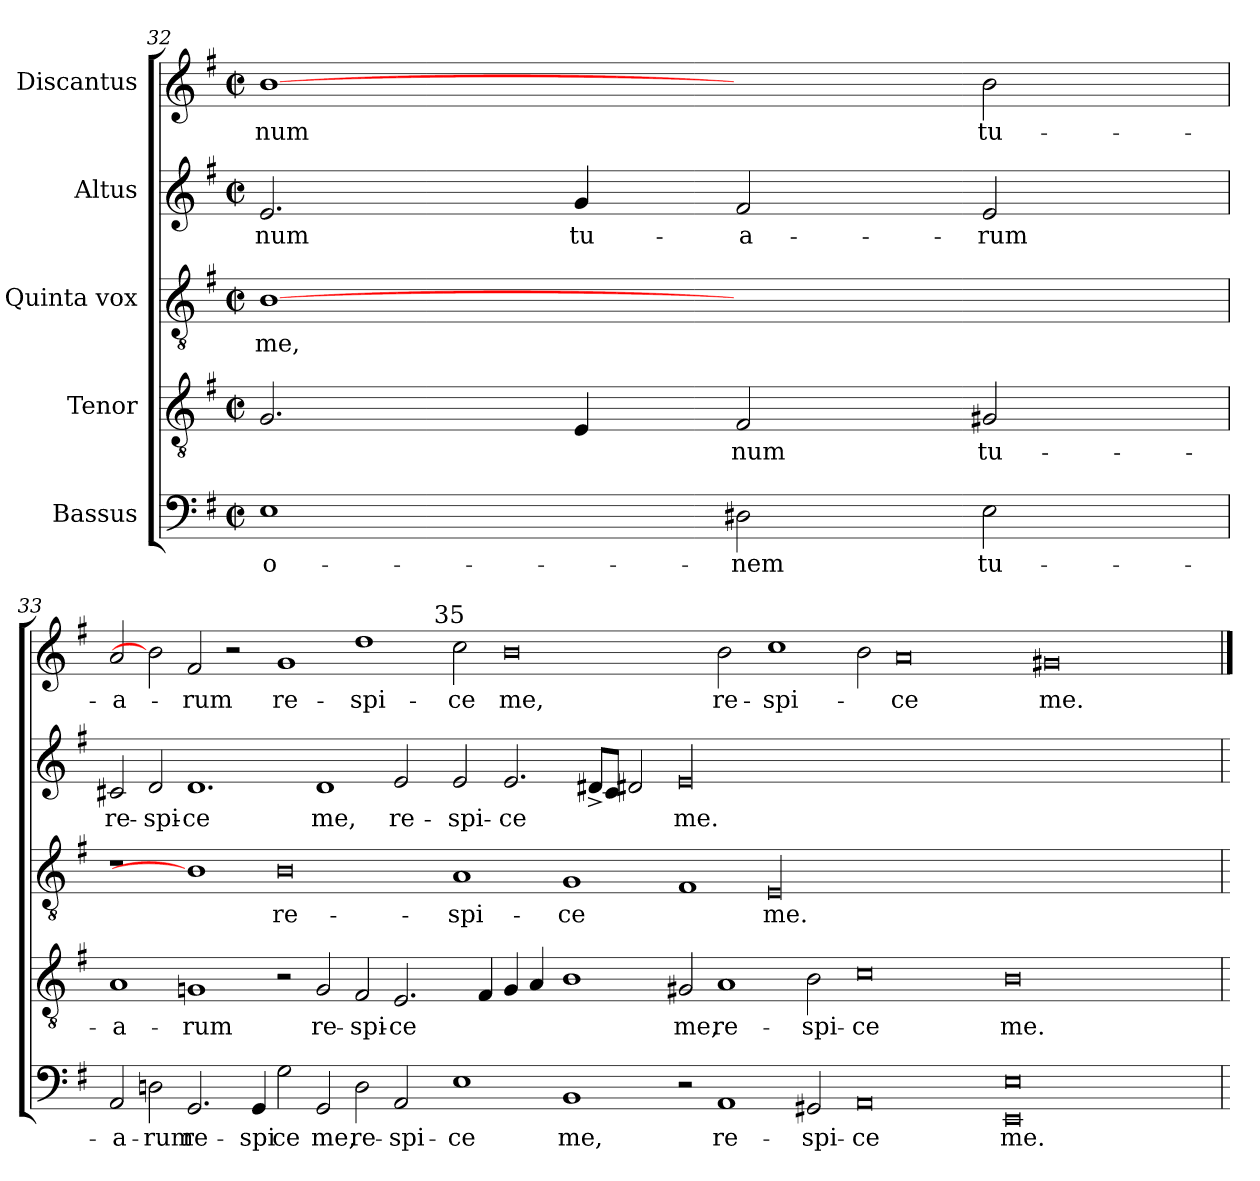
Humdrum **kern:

**kern	**text	**kern	**text	**kern	**text	**kern	**text	**kern	**text
*part5	*part5	*part4	*part4	*part3	*part3	*part2	*part2	*part1	*part1
*staff5	*staff5	*staff4	*staff4	*staff3	*staff3	*staff2	*staff2	*staff1	*staff1
*I"Bassus	*	*I"Tenor	*	*I"Quinta vox	*	*I"Altus	*	*I"Discantus	*
*clefF4	*	*clefGv2	*	*clefGv2	*	*clefG2	*	*clefG2	*
*k[f#]	*	*k[f#]	*	*k[f#]	*	*k[f#]	*	*k[f#]	*
*G:	*	*G:	*	*G:	*	*G:	*	*G:	*
*M2/2	*	*M2/2	*	*M2/2	*	*M2/2	*	*M2/2	*
*met(c|)	*	*met(c|)	*	*met(c|)	*	*met(c|)	*	*met(c|)	*
=32	=32	=32	=32	=32	=32	=32	=32	=32	=32
!	!LO:LY:b:cj	!	!	!	!LO:LY:b:cj	!	!LO:LY:b:cj	!	!LO:LY:b:cj
1E	-o-	2.G/	.	[1B	me,	2.e/	-num	[1b	-num
!	!	!	!	!	!	!	!LO:LY:b:cj	!	!
.	.	4E/	.	.	.	4g/	tu-	.	.
!	!LO:LY:b:cj	!	!LO:LY:b:cj	!	!	!	!LO:LY:b:cj	!	!
2D#X\	-nem	2F#/	-num	1ryy	.	2f#/	-a-	2ryy	.
!	!LO:LY:b:cj	!	!LO:LY:b:cj	!	!	!	!LO:LY:b:cj	!	!LO:LY:b:cj
2E\	tu-	2G#X/	tu-	.	.	2e/	-rum	2b\	tu-
!!LO:LB:g=z
=33	=33	=33	=33	=33	=33	=33	=33	=33	=33
!	!LO:LY:b:cj	!	!LO:LY:b:cj	!	!	!	!LO:LY:b:cj	!	!LO:LY:b:cj
*	*	*	*	*	*	*	*	*^	*
2AA/	-a-	1A	-a-	1r	.	2c#X/	re-	2a/	1ryy	-a-
!	!LO:LY:b:cj	!	!	!	!	!	!LO:LY:b:cj	!	!	!
2Dn\	-rum	.	.	.	.	2d/	-spi-	2b]	.	.
!	!LO:LY:b:cj	!	!LO:LY:b:cj	!	!	!	!LO:LY:b:cj	!	!	!LO:LY:b:cj
2.GG/	re-	1Gn	-rum	1B]	.	1.d	-ce	2f#/	1ryy	-rum
.	.	.	.	.	.	.	.	2r	.	.
!	!LO:LY:b:cj	!	!	!	!	!	!	!	!	!
4GG/	-spi-	.	.	.	.	.	.	.	.	.
!	!LO:LY:b:cj	!	!	!	!LO:LY:b:cj	!	!	!	!	!LO:LY:b:cj
2G\	-ce	2r	.	0B	re-	.	.	1g	1ryy	re-
!	!LO:LY:b:cj	!	!LO:LY:b:cj	!	!	!	!LO:LY:b:cj	!	!	!
2GG/	me,	2G/	re-	.	.	1d	me,	.	.	.
!	!LO:LY:b:cj	!	!LO:LY:b:cj	!	!	!	!	!	!	!LO:LY:b:cj
2D\	re-	2F#/	-spi-	.	.	.	.	1dd	2ryy	-spi-
!	!LO:LY:b:cj	!	!LO:LY:b:cj	!	!	!	!LO:LY:b:cj	!	!	!
2AA/	-spi-	2.E/	-ce	.	.	2e/	re-	.	4ryy	.
.	.	.	.	.	.	.	.	.	16.ryy	.
!	!	!	!	!	!	!	!	!	!LO:TX:a:t=35	!
.	.	.	.	.	.	.	.	.	1ryy	.
!	!LO:LY:b:cj	!	!	!	!LO:LY:b:cj	!	!LO:LY:b:cj	!	!	!LO:LY:b:cj
1E	-ce	.	.	1A	-spi-	2e/	-spi-	2cc\	.	-ce
.	.	4F#/	.	.	.	.	.	.	.	.
!	!	!	!	!	!	!	!LO:LY:b:cj	!	!	!LO:LY:b:cj
.	.	4G/	.	.	.	2.e/	-ce	0b	.	me,
.	.	4A/	.	.	.	.	.	.	.	.
.	.	.	.	.	.	.	.	.	1ryy	.
!	!LO:LY:b:cj	!	!	!	!LO:LY:b:cj	!	!	!	!	!
1BB	me,	1B	.	1G	-ce	.	.	.	.	.
.	.	.	.	.	.	8d#^>/L	.	.	.	.
.	.	.	.	.	.	8c#/J	.	.	.	.
.	.	.	.	.	.	2d#X/	.	.	.	.
.	.	.	.	.	.	.	.	.	1ryy	.
!	!	!	!LO:LY:b:cj	!	!	!	!LO:LY:b:cj	!	!	!
2r	.	2G#X/	me,	1F#	.	00e/	me.	.	.	.
!	!LO:LY:b:cj	!	!LO:LY:b:cj	!	!	!	!	!	!	!LO:LY:b:cj
1AA	re-	1A	re-	.	.	.	.	2b\	.	re-
.	.	.	.	.	.	.	.	.	1ryy	.
!	!	!	!	!	!LO:LY:b:cj	!	!	!	!	!LO:LY:b:cj
.	.	.	.	00E/	me.	.	.	1cc	.	-spi-
!	!LO:LY:b:cj	!	!LO:LY:b:cj	!	!	!	!	!	!	!
2GG#X/	-spi-	2B\	-spi-	.	.	.	.	.	.	.
.	.	.	.	.	.	.	.	.	1ryy	.
!	!LO:LY:b:cj	!	!LO:LY:b:cj	!	!	!	!	!	!	!
0AA	-ce	0c	-ce	.	.	.	.	2b\	.	.
!	!	!	!	!	!	!	!	!	!	!LO:LY:b:cj
.	.	.	.	.	.	.	.	0a	.	-ce
.	.	.	.	.	.	.	.	.	1ryy	.
.	.	.	.	.	.	.	.	.	1ryy	.
!	!LO:LY:b:cj	!	!LO:LY:b:cj	!	!	!	!	!	!	!
0E 0EE	me.	0B	me.	.	.	0ryy	.	.	.	.
!	!	!	!	!	!	!	!	!	!	!LO:LY:b:cj
.	.	.	.	.	.	.	.	0g#X	.	me.
.	.	.	.	.	.	.	.	.	1ryy	.
.	.	.	.	1.ryy	.	.	.	.	.	.
.	.	.	.	.	.	.	.	.	2ryy	.
2ryy	.	2ryy	.	.	.	2ryy	.	.	.	.
.	.	.	.	.	.	.	.	.	8ryy	.
.	.	.	.	.	.	.	.	.	32ryy	.
*	*	*	*	*	*	*	*	*v	*v	*
=	==	=	==	=	==	=	==	==	==
*-	*-	*-	*-	*-	*-	*-	*-	*-	*-
